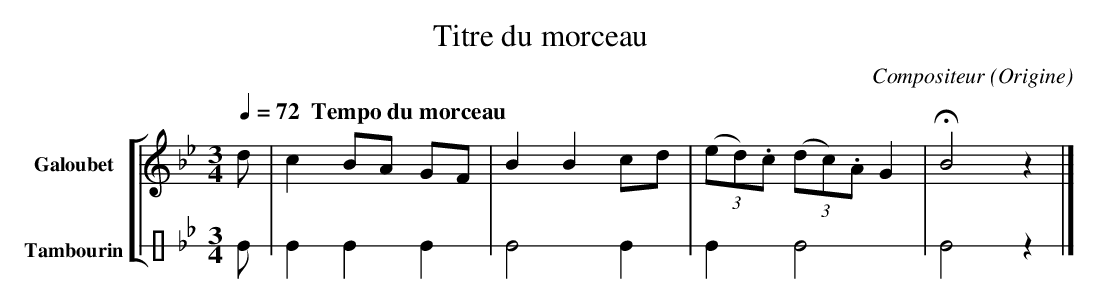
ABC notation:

X:1
T:Titre du morceau
C:Compositeur
O:Origine
M:3/4
Q:1/4=72 "  Tempo du morceau"
L:1/8
K:Bb
%%staves [1 2]
V:1 name=Galoubet
d | c2 BA GF | B2 B2 cd | ((3ed).c ((3dc).A G2 | HB4z2 |]
V:2 clef=perc stafflines=1 name=Tambourin
B | B2 B2 B2 | B4B2 | B2B4 | B4z2 |]
